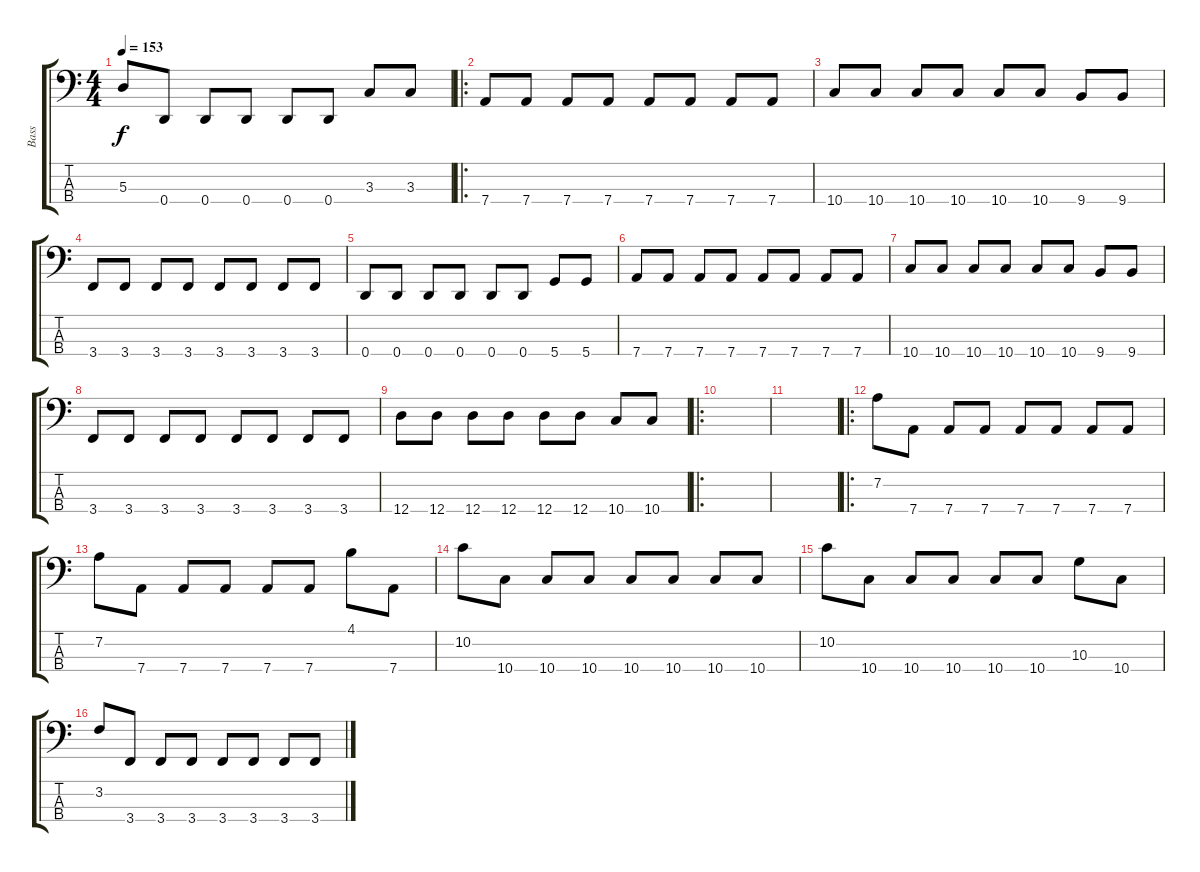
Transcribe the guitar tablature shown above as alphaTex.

\track ("Bass" "Bass") {instrument electricbassfinger}
\staff {score tabs}
\tuning (G2 D2 A1 D1) {hide}
\ts (4 4)
\tempo 153
\clef f4
\ks c
5.3.8{dy f} 0.4.8 0.4.8 0.4.8 0.4.8 0.4.8 3.3.8 3.3.8 |
\ro
7.4.8 7.4.8 7.4.8 7.4.8 7.4.8 7.4.8 7.4.8 7.4.8 |
10.4.8 10.4.8 10.4.8 10.4.8 10.4.8 10.4.8 9.4.8 9.4.8 |
3.4.8 3.4.8 3.4.8 3.4.8 3.4.8 3.4.8 3.4.8 3.4.8 |
0.4.8 0.4.8 0.4.8 0.4.8 0.4.8 0.4.8 5.4.8 5.4.8 |
7.4.8 7.4.8 7.4.8 7.4.8 7.4.8 7.4.8 7.4.8 7.4.8 |
10.4.8 10.4.8 10.4.8 10.4.8 10.4.8 10.4.8 9.4.8 9.4.8 |
3.4.8 3.4.8 3.4.8 3.4.8 3.4.8 3.4.8 3.4.8 3.4.8 |
12.4.8 12.4.8 12.4.8 12.4.8 12.4.8 12.4.8 10.4.8 10.4.8 |
\ro
|
|
\ro
7.2.8 7.4.8 7.4.8 7.4.8 7.4.8 7.4.8 7.4.8 7.4.8 |
7.2.8 7.4.8 7.4.8 7.4.8 7.4.8 7.4.8 4.1.8 7.4.8 |
10.2.8 10.4.8 10.4.8 10.4.8 10.4.8 10.4.8 10.4.8 10.4.8 |
10.2.8 10.4.8 10.4.8 10.4.8 10.4.8 10.4.8 10.3.8 10.4.8 |
3.2.8 3.4.8 3.4.8 3.4.8 3.4.8 3.4.8 3.4.8 3.4.8
